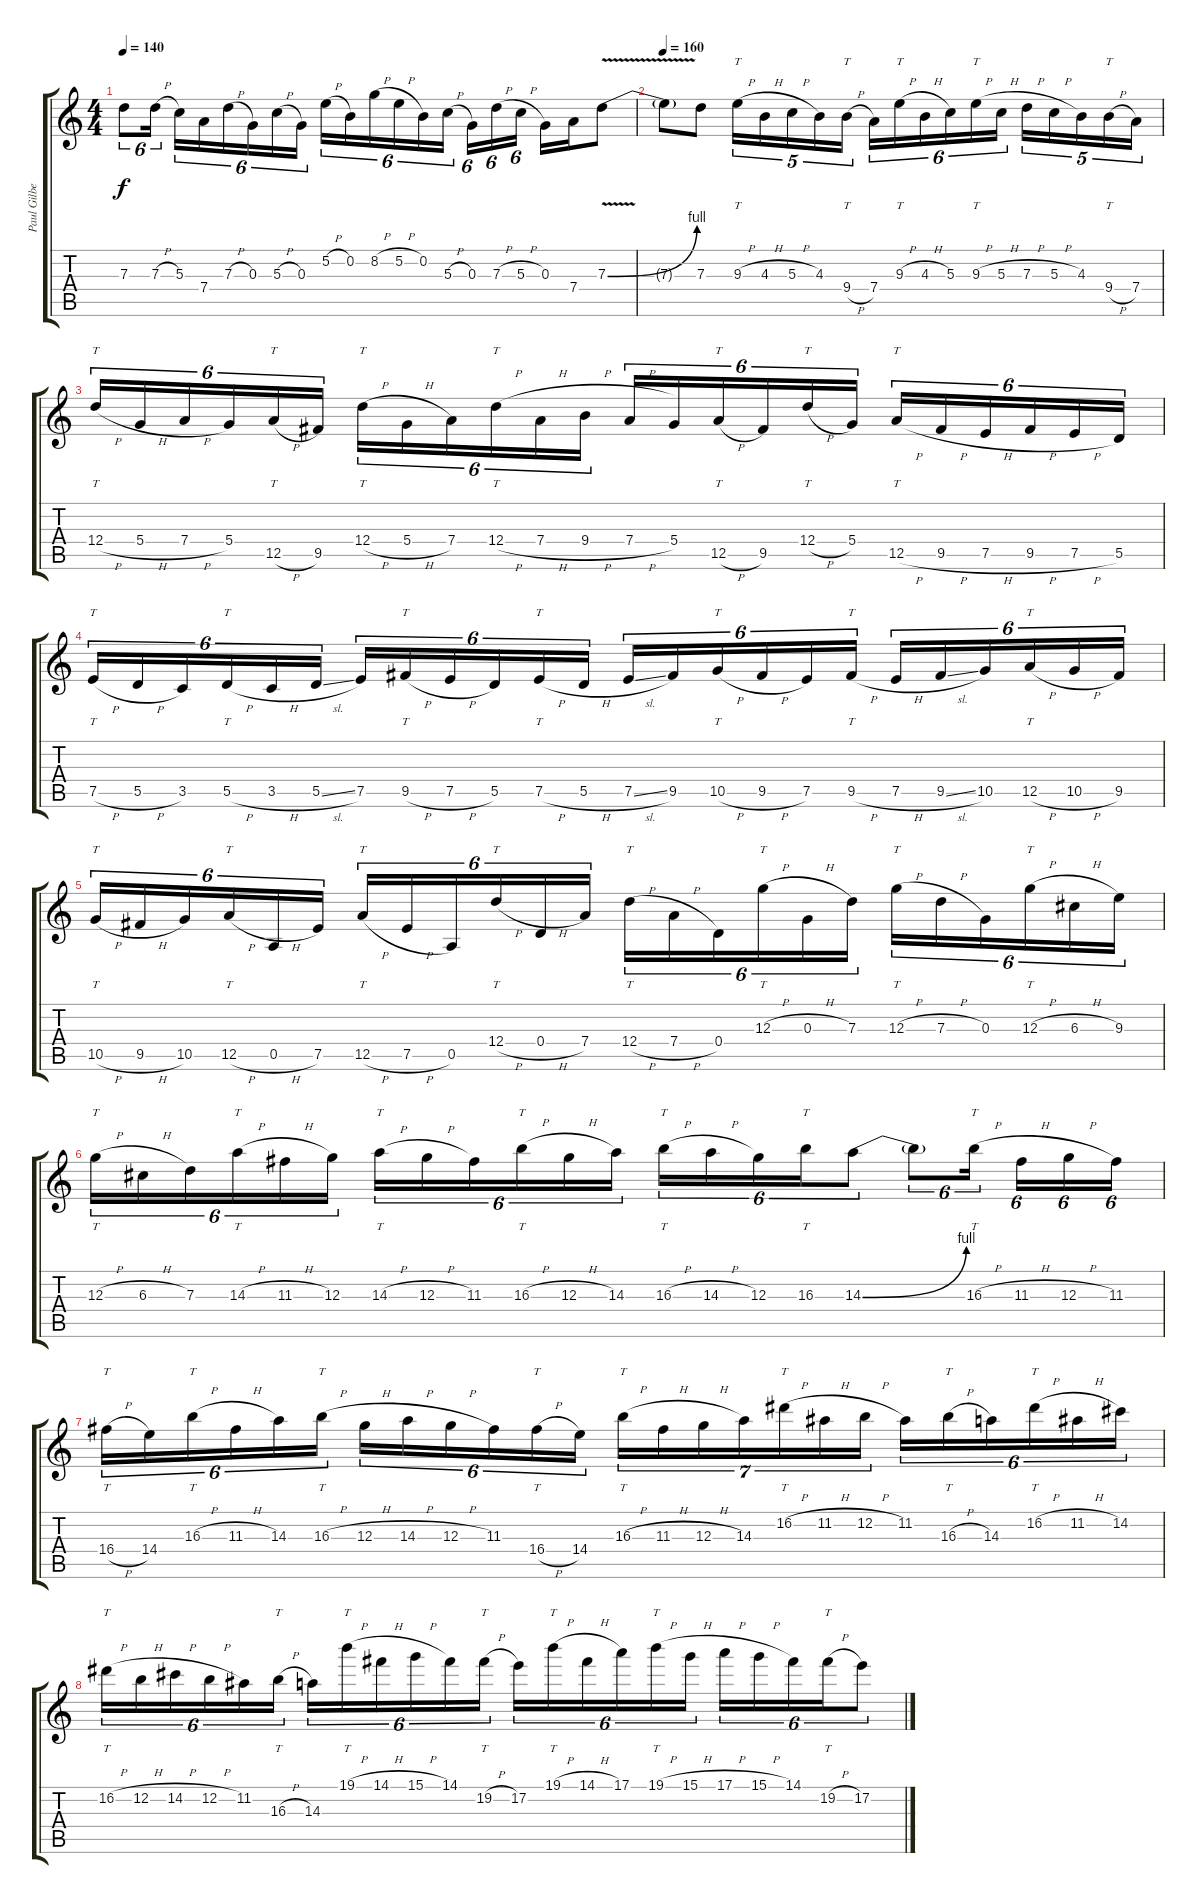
\track ("Paul Gilbert" "Paul Gilbe") {instrument distortionguitar}
\staff {score tabs}
\tuning (E4 B3 G3 D3 A2 E2) {hide}
\ts (4 4)
\tempo 140
\clef g2
\ks c
7.3{t}.8{tu (6 4) dy f} 7.3{h}.16{tu (6 4)} 5.3.16{tu (6 4)} 7.4.16{tu (6 4)} 7.3{h}.16{tu (6 4)} 0.3.16{tu (6 4)} 5.3{h}.16{tu (6 4)} 0.3.16{tu (6 4)} 5.2{h}.16{tu (6 4)} 0.2.16{tu (6 4)} 8.2{h}.16{tu (6 4)} 5.2{h}.16{tu (6 4)} 0.2.16{tu (6 4)} 5.3{h}.16{tu (6 4)} 0.3.16{tu (6 4)} 7.3{h}.16{tu (6 4)} 5.3{h}.16{tu (6 4)} 0.3.16 7.4.16 7.3{be (bend 0 0 60 4) v}.8 |
\tempo 160
7.3{t}.8 7.3.8 9.3{h}.16{tt tu (5 4)} 4.3{h}.16{tu (5 4)} 5.3{h}.16{tu (5 4)} 4.3.16{tu (5 4)} 9.4{h}.16{tt tu (5 4)} 7.4.16{tu (6 4)} 9.3{h}.16{tt tu (6 4)} 4.3{h}.16{tu (6 4)} 5.3.16{tu (6 4)} 9.3{h}.16{tt tu (6 4)} 5.3{h}.16{tu (6 4)} 7.3{h}.16{tu (5 4)} 5.3{h}.16{tu (5 4)} 4.3.16{tu (5 4)} 9.4{h}.16{tt tu (5 4)} 7.4.16{tu (5 4)} |
12.4{h}.16{tt tu (6 4)} 5.4{h}.16{tu (6 4)} 7.4{h}.16{tu (6 4)} 5.4.16{tu (6 4)} 12.5{h}.16{tt tu (6 4)} 9.5.16{tu (6 4)} 12.4{h}.16{tt tu (6 4)} 5.4{h}.16{tu (6 4)} 7.4.16{tu (6 4)} 12.4{h}.16{tt tu (6 4)} 7.4{h}.16{tu (6 4)} 9.4{h}.16{tu (6 4)} 7.4{h}.16{tu (6 4)} 5.4.16{tu (6 4)} 12.5{h}.16{tt tu (6 4)} 9.5.16{tu (6 4)} 12.4{h}.16{tt tu (6 4)} 5.4.16{tu (6 4)} 12.5{h}.16{tt tu (6 4)} 9.5{h}.16{tu (6 4)} 7.5{h}.16{tu (6 4)} 9.5{h}.16{tu (6 4)} 7.5{h}.16{tu (6 4)} 5.5.16{tu (6 4)} |
7.5{h}.16{tt tu (6 4)} 5.5{h}.16{tu (6 4)} 3.5.16{tu (6 4)} 5.5{h}.16{tt tu (6 4)} 3.5{h}.16{tu (6 4)} 5.5{sl}.16{tu (6 4)} 7.5.16{tu (6 4)} 9.5{h}.16{tt tu (6 4)} 7.5{h}.16{tu (6 4)} 5.5.16{tu (6 4)} 7.5{h}.16{tt tu (6 4)} 5.5{h}.16{tu (6 4)} 7.5{sl}.16{tu (6 4)} 9.5.16{tu (6 4)} 10.5{h}.16{tt tu (6 4)} 9.5{h}.16{tu (6 4)} 7.5.16{tu (6 4)} 9.5{h}.16{tt tu (6 4)} 7.5{h}.16{tu (6 4)} 9.5{sl}.16{tu (6 4)} 10.5.16{tu (6 4)} 12.5{h}.16{tt tu (6 4)} 10.5{h}.16{tu (6 4)} 9.5.16{tu (6 4)} |
10.5{h}.16{tt tu (6 4)} 9.5{h}.16{tu (6 4)} 10.5.16{tu (6 4)} 12.5{h}.16{tt tu (6 4)} 0.5{h}.16{tu (6 4)} 7.5.16{tu (6 4)} 12.5{h}.16{tt tu (6 4)} 7.5{h}.16{tu (6 4)} 0.5.16{tu (6 4)} 12.4{h}.16{tt tu (6 4)} 0.4{h}.16{tu (6 4)} 7.4.16{tu (6 4)} 12.4{h}.16{tt tu (6 4)} 7.4{h}.16{tu (6 4)} 0.4.16{tu (6 4)} 12.3{h}.16{tt tu (6 4)} 0.3{h}.16{tu (6 4)} 7.3.16{tu (6 4)} 12.3{h}.16{tt tu (6 4)} 7.3{h}.16{tu (6 4)} 0.3.16{tu (6 4)} 12.3{h}.16{tt tu (6 4)} 6.3{h}.16{tu (6 4)} 9.3.16{tu (6 4)} |
12.3{h}.16{tt tu (6 4)} 6.3{h}.16{tu (6 4)} 7.3.16{tu (6 4)} 14.3{h}.16{tt tu (6 4)} 11.3{h}.16{tu (6 4)} 12.3.16{tu (6 4)} 14.3{h}.16{tt tu (6 4)} 12.3{h}.16{tu (6 4)} 11.3.16{tu (6 4)} 16.3{h}.16{tt tu (6 4)} 12.3{h}.16{tu (6 4)} 14.3.16{tu (6 4)} 16.3{h}.16{tt tu (6 4)} 14.3{h}.16{tu (6 4)} 12.3.16{tu (6 4)} 16.3.16{tt tu (6 4)} 14.3{be (bend 0 0 60 4)}.8{tu (6 4)} 14.3{t}.8{tu (6 4)} 16.3{h}.16{tt tu (6 4)} 11.3{h}.16{tu (6 4)} 12.3{h}.16{tu (6 4)} 11.3.16{tu (6 4)} |
16.4{h}.16{tt tu (6 4)} 14.4.16{tu (6 4)} 16.3{h}.16{tt tu (6 4)} 11.3{h}.16{tu (6 4)} 14.3.16{tu (6 4)} 16.3{h}.16{tt tu (6 4)} 12.3{h}.16{tu (6 4)} 14.3{h}.16{tu (6 4)} 12.3{h}.16{tu (6 4)} 11.3.16{tu (6 4)} 16.4{h}.16{tt tu (6 4)} 14.4.16{tu (6 4)} 16.3{h}.16{tt tu (7 4)} 11.3{h}.16{tu (7 4)} 12.3{h}.16{tu (7 4)} 14.3.16{tu (7 4)} 16.2{h}.16{tt tu (7 4)} 11.2{h}.16{tu (7 4)} 12.2{h}.16{tu (7 4)} 11.2.16{tu (6 4)} 16.3{h}.16{tt tu (6 4)} 14.3.16{tu (6 4)} 16.2{h}.16{tt tu (6 4)} 11.2{h}.16{tu (6 4)} 14.2.16{tu (6 4)} |
16.2{h}.16{tt tu (6 4)} 12.2{h}.16{tu (6 4)} 14.2{h}.16{tu (6 4)} 12.2{h}.16{tu (6 4)} 11.2.16{tu (6 4)} 16.3{h}.16{tt tu (6 4)} 14.3.16{tu (6 4)} 19.1{h}.16{tt tu (6 4)} 14.1{h}.16{tu (6 4)} 15.1{h}.16{tu (6 4)} 14.1.16{tu (6 4)} 19.2{h}.16{tt tu (6 4)} 17.2.16{tu (6 4)} 19.1{h}.16{tt tu (6 4)} 14.1{h}.16{tu (6 4)} 17.1.16{tu (6 4)} 19.1{h}.16{tt tu (6 4)} 15.1{h}.16{tu (6 4)} 17.1{h}.16{tu (6 4)} 15.1{h}.16{tu (6 4)} 14.1.16{tu (6 4)} 19.2{h}.16{tt tu (6 4)} 17.2.8{tu (6 4)}
